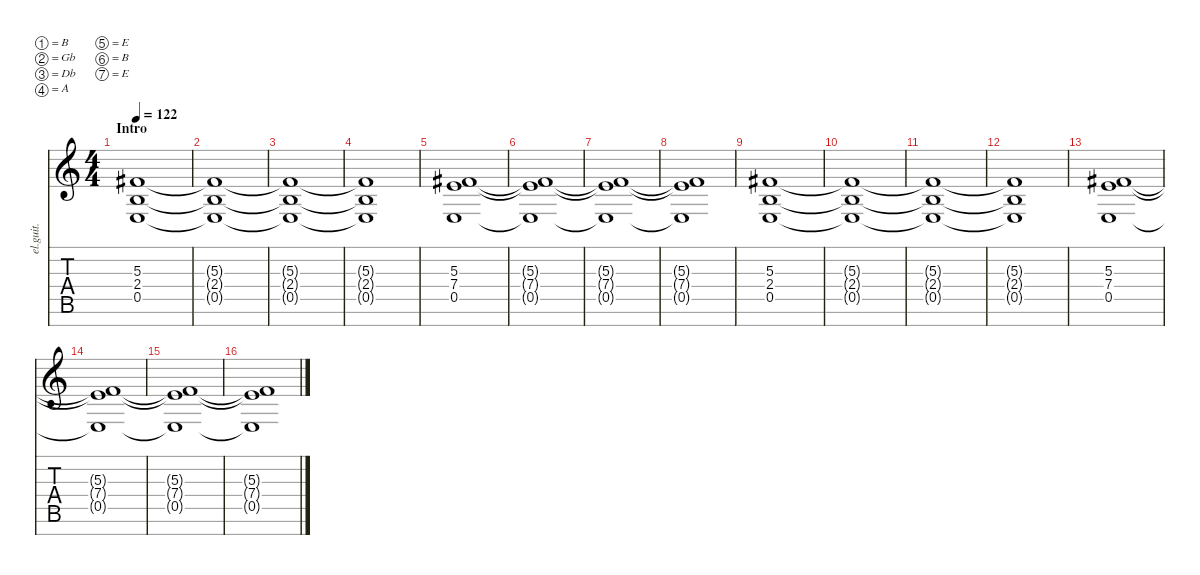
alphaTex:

\defaultSystemsLayout 4
\hideDynamics
\bracketExtendMode nobrackets
\track ("Pad" "el.guit.") {instrument distortionguitar}
\staff {score tabs}
\tuning (B3 Gb3 Db3 A2 E2 B1 E1)
\ts (4 4)
\beaming (8 2 2 2 2)
\section ("" "Intro")
\tempo 122
\clef g2
\ks c
(0.5 2.4 5.3{acc #}).1{dy mf instrument distortionguitar} |
(0.5{t} 2.4{t} 5.3{t acc #}).1 |
(0.5{t} 2.4{t} 5.3{t acc #}).1 |
(0.5{t} 2.4{t} 5.3{t acc #}).1 |
(0.5 7.4 5.3{acc #}).1 |
(0.5{t} 7.4{t} 5.3{t acc #}).1 |
(0.5{t} 7.4{t} 5.3{t acc #}).1 |
(0.5{t} 7.4{t} 5.3{t acc #}).1 |
(0.5 2.4 5.3{acc #}).1 |
(0.5{t} 2.4{t} 5.3{t acc #}).1 |
(0.5{t} 2.4{t} 5.3{t acc #}).1 |
(0.5{t} 2.4{t} 5.3{t acc #}).1 |
(0.5 7.4 5.3{acc #}).1 |
(0.5{t} 7.4{t} 5.3{t acc #}).1 |
(0.5{t} 7.4{t} 5.3{t acc #}).1 |
(0.5{t} 7.4{t} 5.3{t acc #}).1
